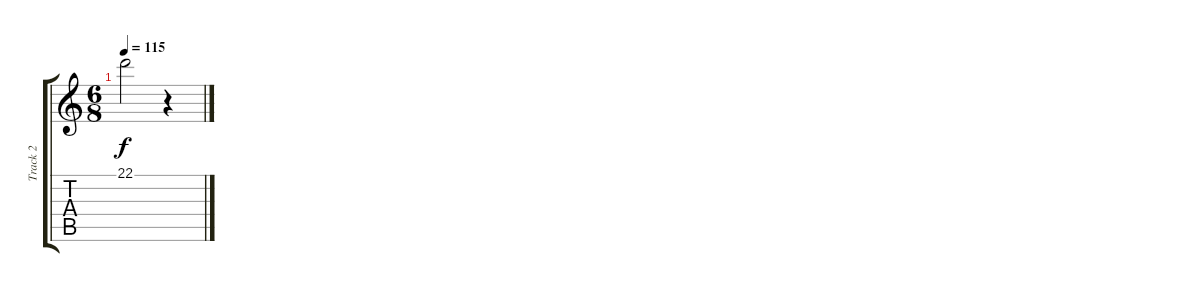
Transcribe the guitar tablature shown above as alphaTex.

\track ("Track 2" "Track 2") {instrument orchestralharp}
\staff {score tabs}
\tuning (E4 A3 G3 D3 A2 D2) {hide}
\ts (6 8)
\tempo 115
\clef g2
\ks c
22.1.2{dy f} r.4
